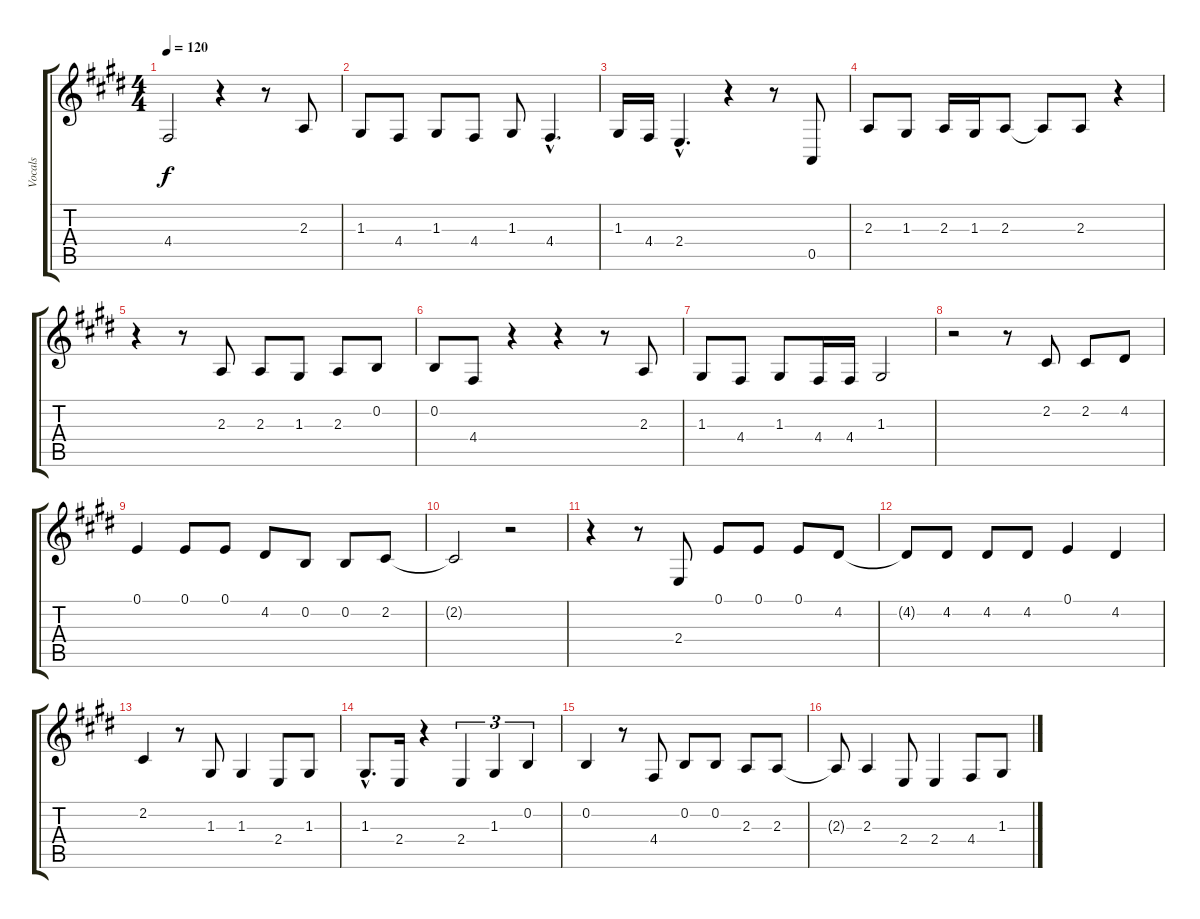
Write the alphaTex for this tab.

\track ("Vocals" "Vocals") {instrument lead6voice}
\staff {score tabs}
\tuning (E4 B3 G3 D3 A2 E2) {hide}
\ts (4 4)
\tempo 120
\clef g2
\ks e
4.4.2{dy f} r.4 r.8 2.3.8 |
1.3.8 4.4.8 1.3.8 4.4.8 1.3.8 4.4{hac}.4{d} |
1.3.16 4.4.16 2.4{hac}.4{d} r.4 r.8 0.5.8 |
2.3.8 1.3.8 2.3.16 1.3.16 2.3.8 2.3{t}.8 2.3.8 r.4 |
r.4 r.8 2.3.8 2.3.8 1.3.8 2.3.8 0.2.8 |
0.2.8 4.4.8 r.4 r.4 r.8 2.3.8 |
1.3.8 4.4.8 1.3.8 4.4.16 4.4.16 1.3.2 |
r.2 r.8 2.2.8 2.2.8 4.2.8 |
0.1.4 0.1.8 0.1.8 4.2.8 0.2.8 0.2.8 2.2.8 |
2.2{t}.2 r.2 |
r.4 r.8 2.4.8 0.1.8 0.1.8 0.1.8 4.2.8 |
4.2{t}.8 4.2.8 4.2.8 4.2.8 0.1.4 4.2.4 |
2.2.4 r.8 1.3.8 1.3.4 2.4.8 1.3.8 |
1.3{hac}.8{d} 2.4.16 r.4 2.4.4{tu (3 2)} 1.3.4{tu (3 2)} 0.2.4{tu (3 2)} |
0.2.4 r.8 4.4.8 0.2.8 0.2.8 2.3.8 2.3.8 |
2.3{t}.8 2.3.4 2.4.8 2.4.4 4.4.8 1.3.8
